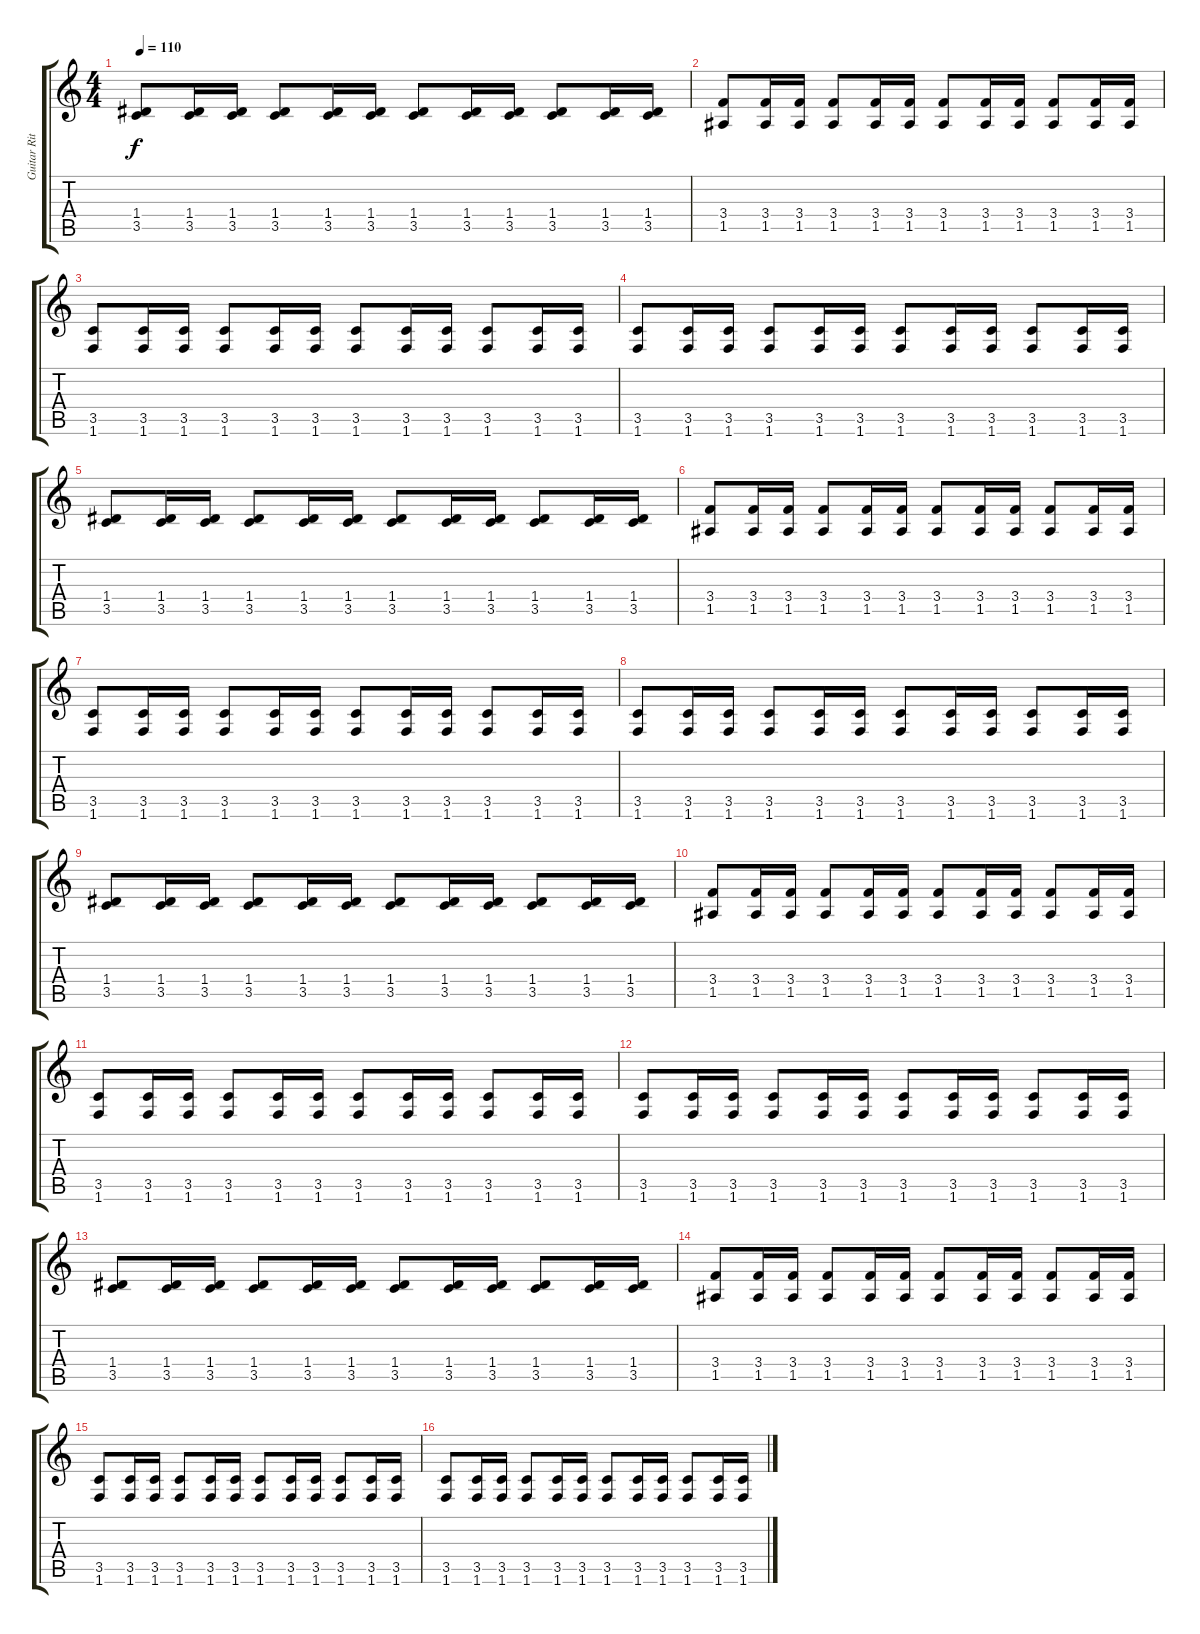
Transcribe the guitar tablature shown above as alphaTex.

\track ("Guitar Ritm 1" "Guitar Rit") {instrument acousticguitarnylon}
\staff {score tabs}
\tuning (E4 B3 G3 D3 A2 E2) {hide}
\ts (4 4)
\tempo 110
\clef g2
\ks c
(1.4 3.5).8{dy f} (1.4 3.5).16 (1.4 3.5).16 (1.4 3.5).8 (1.4 3.5).16 (1.4 3.5).16 (1.4 3.5).8 (1.4 3.5).16 (1.4 3.5).16 (1.4 3.5).8 (1.4 3.5).16 (1.4 3.5).16 |
(3.4 1.5).8 (3.4 1.5).16 (3.4 1.5).16 (3.4 1.5).8 (3.4 1.5).16 (3.4 1.5).16 (3.4 1.5).8 (3.4 1.5).16 (3.4 1.5).16 (3.4 1.5).8 (3.4 1.5).16 (3.4 1.5).16 |
(3.5 1.6).8 (3.5 1.6).16 (3.5 1.6).16 (3.5 1.6).8 (3.5 1.6).16 (3.5 1.6).16 (3.5 1.6).8 (3.5 1.6).16 (3.5 1.6).16 (3.5 1.6).8 (3.5 1.6).16 (3.5 1.6).16 |
(3.5 1.6).8 (3.5 1.6).16 (3.5 1.6).16 (3.5 1.6).8 (3.5 1.6).16 (3.5 1.6).16 (3.5 1.6).8 (3.5 1.6).16 (3.5 1.6).16 (3.5 1.6).8 (3.5 1.6).16 (3.5 1.6).16 |
(1.4 3.5).8 (1.4 3.5).16 (1.4 3.5).16 (1.4 3.5).8 (1.4 3.5).16 (1.4 3.5).16 (1.4 3.5).8 (1.4 3.5).16 (1.4 3.5).16 (1.4 3.5).8 (1.4 3.5).16 (1.4 3.5).16 |
(3.4 1.5).8 (3.4 1.5).16 (3.4 1.5).16 (3.4 1.5).8 (3.4 1.5).16 (3.4 1.5).16 (3.4 1.5).8 (3.4 1.5).16 (3.4 1.5).16 (3.4 1.5).8 (3.4 1.5).16 (3.4 1.5).16 |
(3.5 1.6).8 (3.5 1.6).16 (3.5 1.6).16 (3.5 1.6).8 (3.5 1.6).16 (3.5 1.6).16 (3.5 1.6).8 (3.5 1.6).16 (3.5 1.6).16 (3.5 1.6).8 (3.5 1.6).16 (3.5 1.6).16 |
(3.5 1.6).8 (3.5 1.6).16 (3.5 1.6).16 (3.5 1.6).8 (3.5 1.6).16 (3.5 1.6).16 (3.5 1.6).8 (3.5 1.6).16 (3.5 1.6).16 (3.5 1.6).8 (3.5 1.6).16 (3.5 1.6).16 |
(1.4 3.5).8 (1.4 3.5).16 (1.4 3.5).16 (1.4 3.5).8 (1.4 3.5).16 (1.4 3.5).16 (1.4 3.5).8 (1.4 3.5).16 (1.4 3.5).16 (1.4 3.5).8 (1.4 3.5).16 (1.4 3.5).16 |
(3.4 1.5).8 (3.4 1.5).16 (3.4 1.5).16 (3.4 1.5).8 (3.4 1.5).16 (3.4 1.5).16 (3.4 1.5).8 (3.4 1.5).16 (3.4 1.5).16 (3.4 1.5).8 (3.4 1.5).16 (3.4 1.5).16 |
(3.5 1.6).8 (3.5 1.6).16 (3.5 1.6).16 (3.5 1.6).8 (3.5 1.6).16 (3.5 1.6).16 (3.5 1.6).8 (3.5 1.6).16 (3.5 1.6).16 (3.5 1.6).8 (3.5 1.6).16 (3.5 1.6).16 |
(3.5 1.6).8 (3.5 1.6).16 (3.5 1.6).16 (3.5 1.6).8 (3.5 1.6).16 (3.5 1.6).16 (3.5 1.6).8 (3.5 1.6).16 (3.5 1.6).16 (3.5 1.6).8 (3.5 1.6).16 (3.5 1.6).16 |
(1.4 3.5).8 (1.4 3.5).16 (1.4 3.5).16 (1.4 3.5).8 (1.4 3.5).16 (1.4 3.5).16 (1.4 3.5).8 (1.4 3.5).16 (1.4 3.5).16 (1.4 3.5).8 (1.4 3.5).16 (1.4 3.5).16 |
(3.4 1.5).8 (3.4 1.5).16 (3.4 1.5).16 (3.4 1.5).8 (3.4 1.5).16 (3.4 1.5).16 (3.4 1.5).8 (3.4 1.5).16 (3.4 1.5).16 (3.4 1.5).8 (3.4 1.5).16 (3.4 1.5).16 |
(3.5 1.6).8 (3.5 1.6).16 (3.5 1.6).16 (3.5 1.6).8 (3.5 1.6).16 (3.5 1.6).16 (3.5 1.6).8 (3.5 1.6).16 (3.5 1.6).16 (3.5 1.6).8 (3.5 1.6).16 (3.5 1.6).16 |
(3.5 1.6).8 (3.5 1.6).16 (3.5 1.6).16 (3.5 1.6).8 (3.5 1.6).16 (3.5 1.6).16 (3.5 1.6).8 (3.5 1.6).16 (3.5 1.6).16 (3.5 1.6).8 (3.5 1.6).16 (3.5 1.6).16
